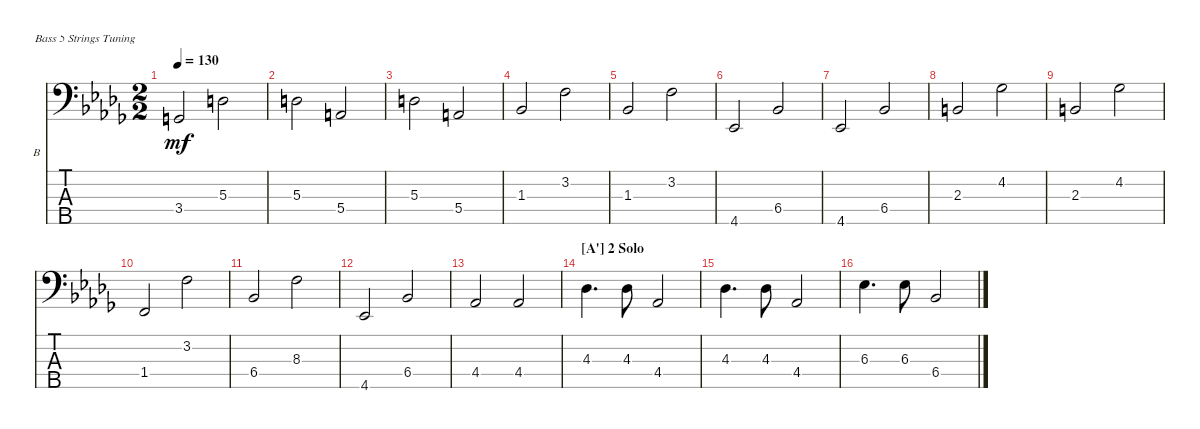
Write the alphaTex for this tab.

\defaultSystemsLayout 4
\bracketExtendMode nobrackets
\firstSystemTrackNameOrientation horizontal
\otherSystemsTrackNameOrientation horizontal
\chordDiagramsInScore
\track ("Bass" "B") {instrument electricbassfinger}
\staff {score tabs}
\tuning (G2 D2 A1 E1 B0)
\ts (2 2)
\tempo 130
\clef f4
\ks db
3.4.2{dy mf} 5.3.2 |
5.3.2 5.4.2 |
5.3.2 5.4.2 |
1.3.2 3.2.2 |
1.3.2 3.2.2 |
4.5.2 6.4.2 |
4.5.2 6.4.2 |
2.3.2 4.2.2 |
2.3.2 4.2.2 |
1.4.2 3.2.2 |
6.4.2 8.3.2 |
4.5.2 6.4.2 |
4.4.2 4.4.2 |
\section ("A'" "2 Solo")
4.3.4{d} 4.3.8 4.4.2 |
4.3.4{d} 4.3.8 4.4.2 |
6.3.4{d} 6.3.8 6.4.2
